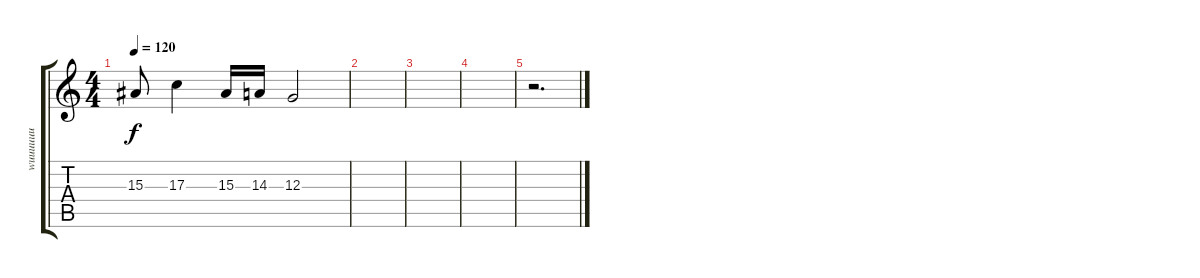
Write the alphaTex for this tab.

\track ("wuuuuuu" "wuuuuuu") {instrument sitar}
\staff {score tabs}
\tuning (E4 B3 G3 D3 A2 E2) {hide}
\ts (4 4)
\tempo 120
\clef g2
\ks c
15.3.8{dy f} 17.3.4 15.3.16 14.3.16 12.3.2 |
|
|
|
r.2{d}
